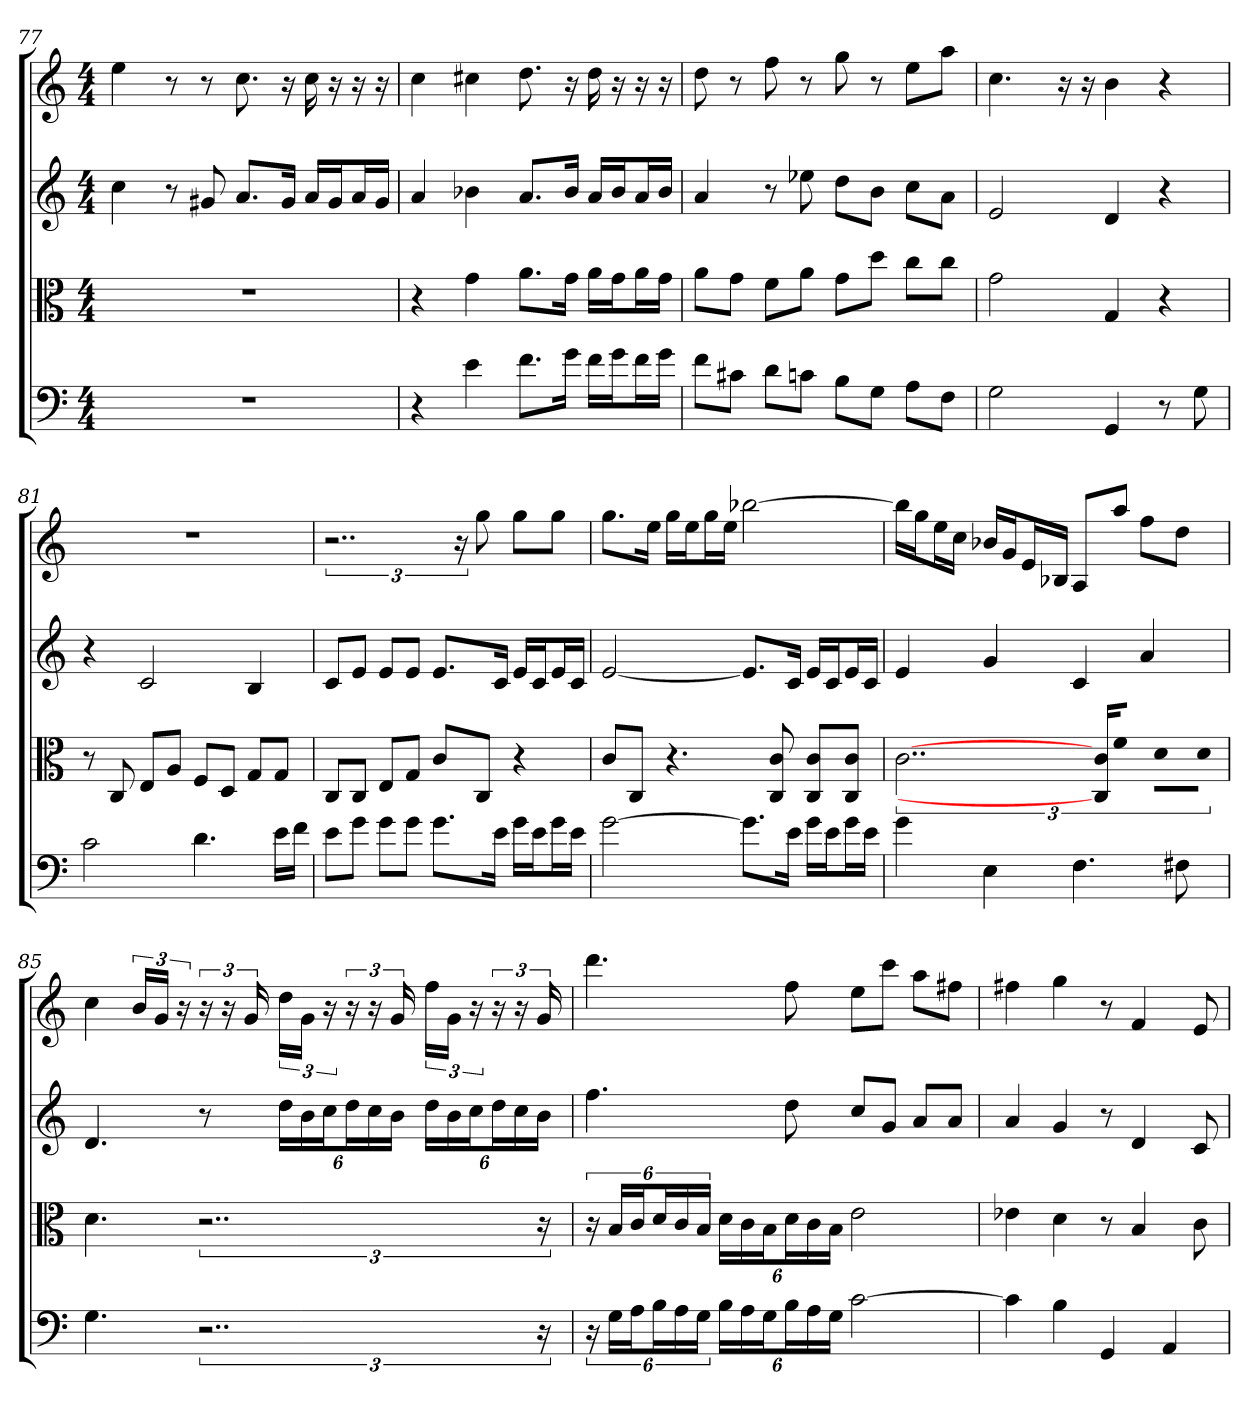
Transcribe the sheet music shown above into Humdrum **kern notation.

**kern	**kern	**kern	**kern
*part4	*part3	*part2	*part1
*staff4	*staff3	*staff2	*staff1
*clefF4	*clefC3	*clefG2	*clefG2
*k[]	*k[]	*k[]	*k[]
*C:	*C:	*C:	*C:
*M4/4	*M4/4	*M4/4	*M4/4
=77	=77	=77	=77
1r	1r	4cc	4ee
.	.	8r	8r
.	.	8g#X	8r
.	.	8.a/L	8.cc
.	.	16g#/Jk	16r
.	.	16a/LL	16cc
.	.	16g#/J	16r
.	.	16a/L	16r
.	.	16g#/JJ	16r
=78	=78	=78	=78
4r	4r	4a	4cc
4e	4g	4b-X	4cc#X
8.f\L	8.a\L	8.a/L	8.dd
16g\Jk	16g\Jk	16b-/Jk	16r
16f\LL	16a\LL	16a/LL	16dd
16g\J	16g\J	16b-/J	16r
16f\L	16a\L	16a/L	16r
16g\JJ	16g\JJ	16b-/JJ	16r
=79	=79	=79	=79
8f\L	8a\L	4a	8dd
8c#X\J	8g\J	.	8r
8d\L	8f\L	8r	8ff
8cn\J	8a\J	8ee-X	8r
8B\L	8g\L	8dd\L	8gg
8G\J	8dd\J	8b\J	8r
8A\L	8cc\L	8cc\L	8ee\L
8F\J	8cc\J	8a\J	8aa\J
=80	=80	=80	=80
2G	2g	2e	4.cc
.	.	.	16r
.	.	.	16r
4GG	4G	4d	4b
8r	4r	4r	4r
8G	.	.	.
=81	=81	=81	=81
2c	8r	4r	1r
.	8C	.	.
.	8E/L	2c	.
.	8A/J	.	.
4.d	8F/L	.	.
.	8D/J	.	.
.	8G/L	4B	.
16e\LL	8G/J	.	.
16f\JJ	.	.	.
=82	=82	=82	=82
8e\L	8C/L	8c/L	3..r
8g\J	8C/J	8e/J	.
8g\L	8E/L	8e/L	.
8g\J	8G/J	8e/J	.
8.g\L	8c/L	8.e/L	.
.	.	.	24r
.	8C/J	.	8gg
16e\Jk	.	16c/Jk	.
16g\LL	4r	16e/LL	8gg\L
16e\J	.	16c/J	.
16g\L	.	16e/L	8gg\J
16e\JJ	.	16c/JJ	.
=83	=83	=83	=83
[2g	8c/L	[2e	8.gg\L
.	8C/J	.	.
.	.	.	16ee\Jk
.	4.r	.	16gg\LL
.	.	.	16ee\J
.	.	.	16gg\L
.	.	.	16ee\JJ
8.g\L]	.	8.e/L]	[2bb-X
.	8C 8c	.	.
16e\Jk	.	16c/Jk	.
16g\LL	8C/ 8c/L	16e/LL	.
16e\J	.	16c/J	.
16g\L	8C/ 8c/J	16e/L	.
16e\JJ	.	16c/JJ	.
=84	=84	=84	=84
4g	[3..c	4e	16bb-\LL]
.	.	.	16gg\J
.	.	.	16ee\L
.	.	.	16cc\JJ
4E	.	4g	16b-X/LL
.	.	.	16g/J
.	.	.	16e/L
.	.	.	16B-X/JJ
4.F	.	4c	8A/L
.	24C]/ 24c/KL	.	.
.	8f/J	.	8aa/J
.	8d\L	4a	8ff\L
8F#X	8d\J	.	8dd\J
=85	=85	=85	=85
4.G	4.d	4.d	4cc
.	.	.	24b/LL
.	.	.	24g/JJ
.	.	.	24r
3..r	3..r	8r	24r
.	.	.	24r
.	.	.	24g
.	.	24dd\LL	24dd\LL
.	.	24b\	24g\JJ
.	.	24cc\J	24r
.	.	24dd\L	24r
.	.	24cc\	24r
.	.	24b\JJ	24g
.	.	24dd\LL	24ff\LL
.	.	24b\	24g\JJ
.	.	24cc\J	24r
.	.	24dd\L	24r
.	.	24cc\	24r
24r	24r	24b\JJ	24g
=86	=86	=86	=86
24r	24r	4.ff	4.ddd
24G\LL	24B/LL	.	.
24A\J	24c/J	.	.
24B\L	24d/L	.	.
24A\	24c/	.	.
24G\JJ	24B/JJ	.	.
24B\LL	24d\LL	.	.
24A\	24c\	.	.
24G\J	24B\J	.	.
24B\L	24d\L	8dd	8ff
24A\	24c\	.	.
24G\JJ	24B\JJ	.	.
[2c	2e	8cc/L	8ee\L
.	.	8g/J	8ccc\J
.	.	8a/L	8aa\L
.	.	8a/J	8ff#X\J
=87	=87	=87	=87
4c]	4e-X	4a	4ff#X
4B	4d	4g	4gg
4GG	8r	8r	8r
.	4B	4d	4f
4AA	.	.	.
.	8c	8c	8e
=	=	=	=
*-	*-	*-	*-
